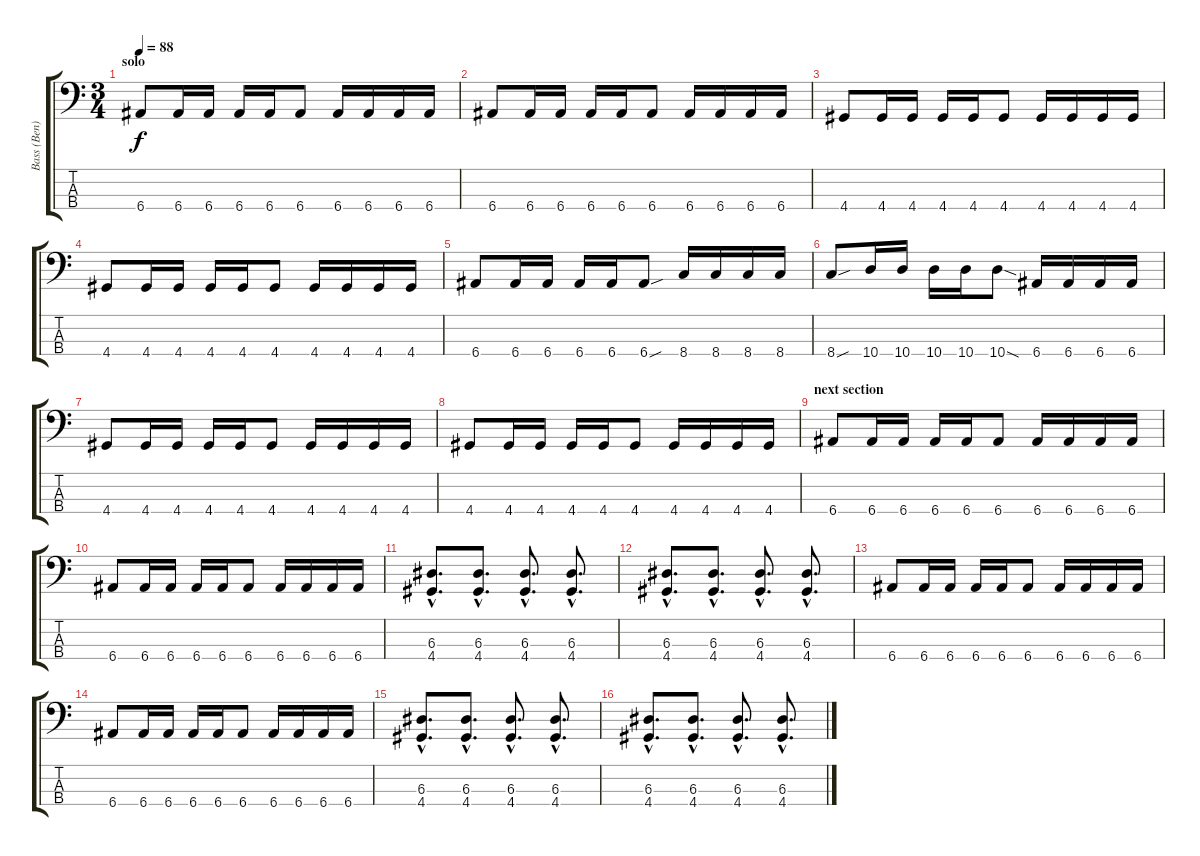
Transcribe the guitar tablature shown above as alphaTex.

\track ("Bass (Ben)" "Bass (Ben)") {instrument electricbassfinger}
\staff {score tabs}
\tuning (G2 D2 A1 E1) {hide}
\ts (3 4)
\section ("" "solo")
\tempo 88
\clef f4
\ks c
6.4.8{dy f volume 16} 6.4.16 6.4.16 6.4.16 6.4.16 6.4.8 6.4.16 6.4.16 6.4.16 6.4.16 |
6.4.8{volume 16} 6.4.16 6.4.16 6.4.16 6.4.16 6.4.8 6.4.16 6.4.16 6.4.16 6.4.16 |
4.4.8{volume 16} 4.4.16 4.4.16 4.4.16 4.4.16 4.4.8 4.4.16 4.4.16 4.4.16 4.4.16 |
4.4.8{volume 16} 4.4.16 4.4.16 4.4.16 4.4.16 4.4.8 4.4.16 4.4.16 4.4.16 4.4.16 |
6.4.8{volume 16} 6.4.16 6.4.16 6.4.16 6.4.16 6.4{sou}.8 8.4.16 8.4.16 8.4.16 8.4.16 |
8.4{sou}.8{volume 16} 10.4.16 10.4.16 10.4.16 10.4.16 10.4{sod}.8 6.4.16 6.4.16 6.4.16 6.4.16 |
4.4.8{volume 16} 4.4.16 4.4.16 4.4.16 4.4.16 4.4.8 4.4.16 4.4.16 4.4.16 4.4.16 |
4.4.8{volume 16} 4.4.16 4.4.16 4.4.16 4.4.16 4.4.8 4.4.16 4.4.16 4.4.16 4.4.16 |
\section ("" "next section")
6.4.8{volume 16} 6.4.16 6.4.16 6.4.16 6.4.16 6.4.8 6.4.16 6.4.16 6.4.16 6.4.16 |
6.4.8{volume 16} 6.4.16 6.4.16 6.4.16 6.4.16 6.4.8 6.4.16 6.4.16 6.4.16 6.4.16 |
(6.3{hac} 4.4{hac}).8{d} (6.3{hac} 4.4{hac}).8{d} (6.3{hac} 4.4{hac}).8{d} (6.3{hac} 4.4{hac}).8{d} |
(6.3{hac} 4.4{hac}).8{d} (6.3{hac} 4.4{hac}).8{d} (6.3{hac} 4.4{hac}).8{d} (6.3{hac} 4.4{hac}).8{d} |
6.4.8{volume 16} 6.4.16 6.4.16 6.4.16 6.4.16 6.4.8 6.4.16 6.4.16 6.4.16 6.4.16 |
6.4.8{volume 16} 6.4.16 6.4.16 6.4.16 6.4.16 6.4.8 6.4.16 6.4.16 6.4.16 6.4.16 |
(6.3{hac} 4.4{hac}).8{d} (6.3{hac} 4.4{hac}).8{d} (6.3{hac} 4.4{hac}).8{d} (6.3{hac} 4.4{hac}).8{d} |
(6.3{hac} 4.4{hac}).8{d} (6.3{hac} 4.4{hac}).8{d} (6.3{hac} 4.4{hac}).8{d} (6.3{hac} 4.4{hac}).8{d}
